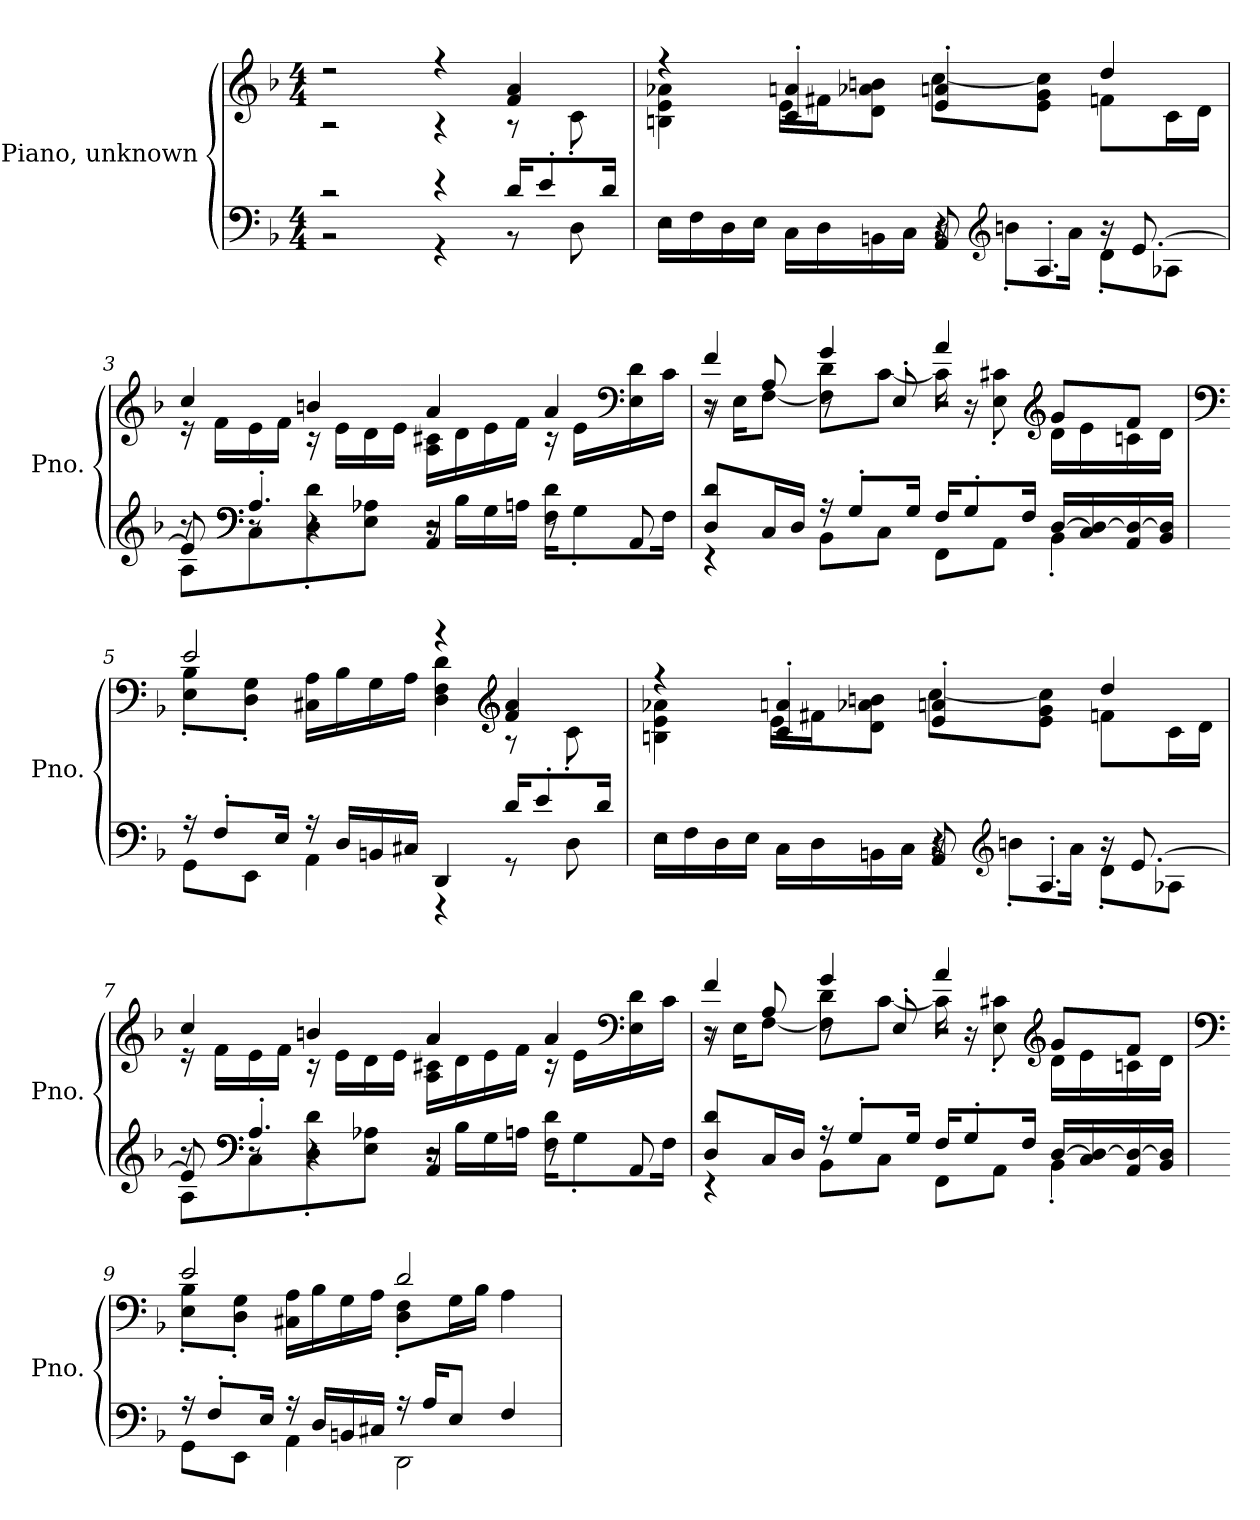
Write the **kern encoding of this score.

**kern	**kern
*part1	*part1
*staff2	*staff1
*I"Piano, unknown	*
*I'Pno.	*
*clefF4	*clefG2
*k[b-]	*k[b-]
*M4/4	*M4/4
*MM120	*MM120
=1	=1
*^	*^
2r	2r	2r	2r
4r	4r	4r	4r
16d/KL	8r	4f/ 4a/	8r
8e'/	.	.	.
.	8D\	.	8c'\
16d/Jk	.	.	.
=2	=2	=2	=2
*	*^	*	*
2r	16E\LL	2r	4r	4Bn\ 4e\ 4a-X\
.	16F\	.	.	.
.	16D\	.	.	.
.	16E\JJ	.	.	.
.	16C\LL	.	4c/' 4an/'	16e\LL
.	16D\	.	.	16f#X\J
.	16BBn\	.	.	8d\ 8a-X\ 8bn\J
.	16C\JJ	.	.	.
4r	16r	8AA/	4e/' 4an/'	[8cc\L
*clefG2	*	*	*	*
.	8bn'\L	.	.	.
.	.	4.A'/	.	8e\ 8g\ 8cc\]J
.	16a\Jk	.	.	.
16r	8d'\L	.	4dd/	8fn\L
[8.e/	.	.	.	.
.	8A-X\J	.	.	16c\L
.	.	.	.	16d\JJ
!!LO:LB:g=z	!!
=3	=3	=3	=3	=3
8e/]	8A\L	8r	4cc/	16r
.	.	.	.	16f\LL
*clefF4	*	*	*	*
8r	8C\	4.A'/	.	16e\
.	.	.	.	16f\JJ
4r	8D\' 8d\'	.	4bn/	16r
.	.	.	.	16e\LL
.	8E\ 8A-X\J	.	.	16d\
.	.	.	.	16e\JJ
2r	16r	4AA/	4a/	16A\ 16c#X\LL
.	16B-\LL	.	.	16d\
.	16G\	.	.	16e\
.	16An\JJ	.	.	16f\JJ
.	16F\ 16d\KL	8r	4a/	16r
.	8G'\	.	.	16e\LL
*	*	*	*clefF4	*
.	.	8AA/	.	16E\ 16d\
.	16F\Jk	.	.	16c#\JJ
*	*v	*v	*	*
=4	=4	=4	=4
*	*	*	*^
8D/ 8d/L	4r	4f/	16r	8r
.	.	.	16E\KL	.
16C/L	.	.	[8F\J	8A/
16D/JJ	.	.	.	.
16r	8BB-\L	4g/	8F\] 8d\L	8r
8G'/L	.	.	.	.
.	8C\J	.	[8c\J	8E'/
16G/Jk	.	.	.	.
16F/KL	8FF\L	4a/	16c\]	2r
8G'/	.	.	16r	.
.	8AA\J	.	8E\' 8c#X\'	.
16F/Jk	.	.	.	.
*	*	*clefG2	*	*
[16D/LL	4BB-'\	8g/L	16d\LL	.
16C/ 16D/_	.	.	16e\	.
16AA/ 16D/_	.	8f/J	16cn\	.
16BB-/ 16D/]JJ	.	.	16d\JJ	.
*	*	*v	*v	*v
!!LO:LB:g=z
=5	=5	=5
*	*	*clefF4
*	*	*^
16r	8GG\L	2e/	8E\' 8B-\'L
8F'/L	.	.	.
.	8EE\J	.	8D\' 8G\'J
16E/Jk	.	.	.
16r	4AA\	.	16C#X\ 16A\LL
16D/LL	.	.	16B-\
16BBn/	.	.	16G\
16C#X/JJ	.	.	16A\JJ
4DD/	4r	4r	4D\ 4F\ 4d\
*	*	*clefG2	*
16d/KL	8r	4f/ 4a/	8r
8e'/	.	.	.
.	8D\	.	8c'\
16d/Jk	.	.	.
=6	=6	=6	=6
*	*^	*	*
2r	16E\LL	2r	4r	4Bn\ 4e\ 4a-X\
.	16F\	.	.	.
.	16D\	.	.	.
.	16E\JJ	.	.	.
.	16C\LL	.	4c/' 4an/'	16e\LL
.	16D\	.	.	16f#X\J
.	16BBn\	.	.	8d\ 8a-X\ 8bn\J
.	16C\JJ	.	.	.
4r	16r	8AA/	4e/' 4an/'	[8cc\L
*clefG2	*	*	*	*
.	8bn'\L	.	.	.
.	.	4.A'/	.	8e\ 8g\ 8cc\]J
.	16a\Jk	.	.	.
16r	8d'\L	.	4dd/	8fn\L
[8.e/	.	.	.	.
.	8A-X\J	.	.	16c\L
.	.	.	.	16d\JJ
!!LO:LB:g=z	!!
=7	=7	=7	=7	=7
8e/]	8A\L	8r	4cc/	16r
.	.	.	.	16f\LL
*clefF4	*	*	*	*
8r	8C\	4.A'/	.	16e\
.	.	.	.	16f\JJ
4r	8D\' 8d\'	.	4bn/	16r
.	.	.	.	16e\LL
.	8E\ 8A-X\J	.	.	16d\
.	.	.	.	16e\JJ
2r	16r	4AA/	4a/	16A\ 16c#X\LL
.	16B-\LL	.	.	16d\
.	16G\	.	.	16e\
.	16An\JJ	.	.	16f\JJ
.	16F\ 16d\KL	8r	4a/	16r
.	8G'\	.	.	16e\LL
*	*	*	*clefF4	*
.	.	8AA/	.	16E\ 16d\
.	16F\Jk	.	.	16c#\JJ
*	*v	*v	*	*
=8	=8	=8	=8
*	*	*	*^
8D/ 8d/L	4r	4f/	16r	8r
.	.	.	16E\KL	.
16C/L	.	.	[8F\J	8A/
16D/JJ	.	.	.	.
16r	8BB-\L	4g/	8F\] 8d\L	8r
8G'/L	.	.	.	.
.	8C\J	.	[8c\J	8E'/
16G/Jk	.	.	.	.
16F/KL	8FF\L	4a/	16c\]	2r
8G'/	.	.	16r	.
.	8AA\J	.	8E\' 8c#X\'	.
16F/Jk	.	.	.	.
*	*	*clefG2	*	*
[16D/LL	4BB-'\	8g/L	16d\LL	.
16C/ 16D/_	.	.	16e\	.
16AA/ 16D/_	.	8f/J	16cn\	.
16BB-/ 16D/]JJ	.	.	16d\JJ	.
*	*	*v	*v	*v
!!LO:LB:g=z
=9	=9	=9
*	*	*clefF4
*	*	*^
16r	8GG\L	2e/	8E\' 8B-\'L
8F'/L	.	.	.
.	8EE\J	.	8D\' 8G\'J
16E/Jk	.	.	.
16r	4AA\	.	16C#X\ 16A\LL
16D/LL	.	.	16B-\
16BBn/	.	.	16G\
16C#X/JJ	.	.	16A\JJ
16r	2DD\	2d/	8D\' 8F\'L
16A/KL	.	.	.
8E/J	.	.	16G\L
.	.	.	16B-\JJ
4F/	.	.	4A\
*v	*v	*	*
*	*v	*v
=	=
*-	*-
